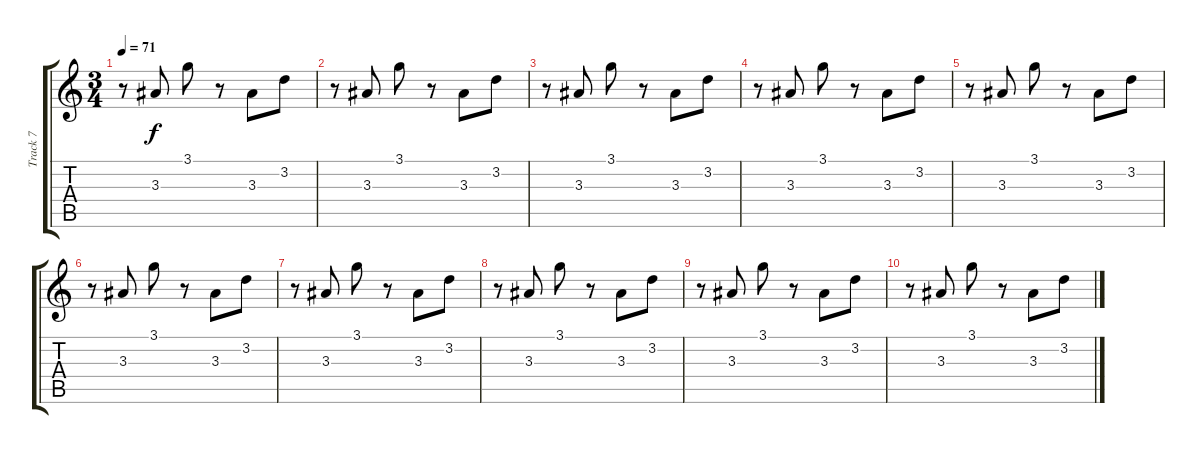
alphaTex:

\track ("Track 7" "Track 7") {instrument distortionguitar}
\staff {score tabs}
\tuning (E4 B3 G3 D3 A2 E2) {hide}
\ts (3 4)
\tempo 71
\clef g2
\ks c
r.8{dy f} 3.3.8 3.1.8 r.8 3.3.8 3.2.8 |
r.8 3.3.8 3.1.8 r.8 3.3.8 3.2.8 |
r.8 3.3.8 3.1.8 r.8 3.3.8 3.2.8 |
r.8 3.3.8 3.1.8 r.8 3.3.8 3.2.8 |
r.8 3.3.8 3.1.8 r.8 3.3.8 3.2.8 |
r.8 3.3.8 3.1.8 r.8 3.3.8 3.2.8 |
r.8 3.3.8 3.1.8 r.8 3.3.8 3.2.8 |
r.8 3.3.8 3.1.8 r.8 3.3.8 3.2.8 |
r.8 3.3.8 3.1.8 r.8 3.3.8 3.2.8 |
r.8 3.3.8 3.1.8 r.8 3.3.8 3.2.8
